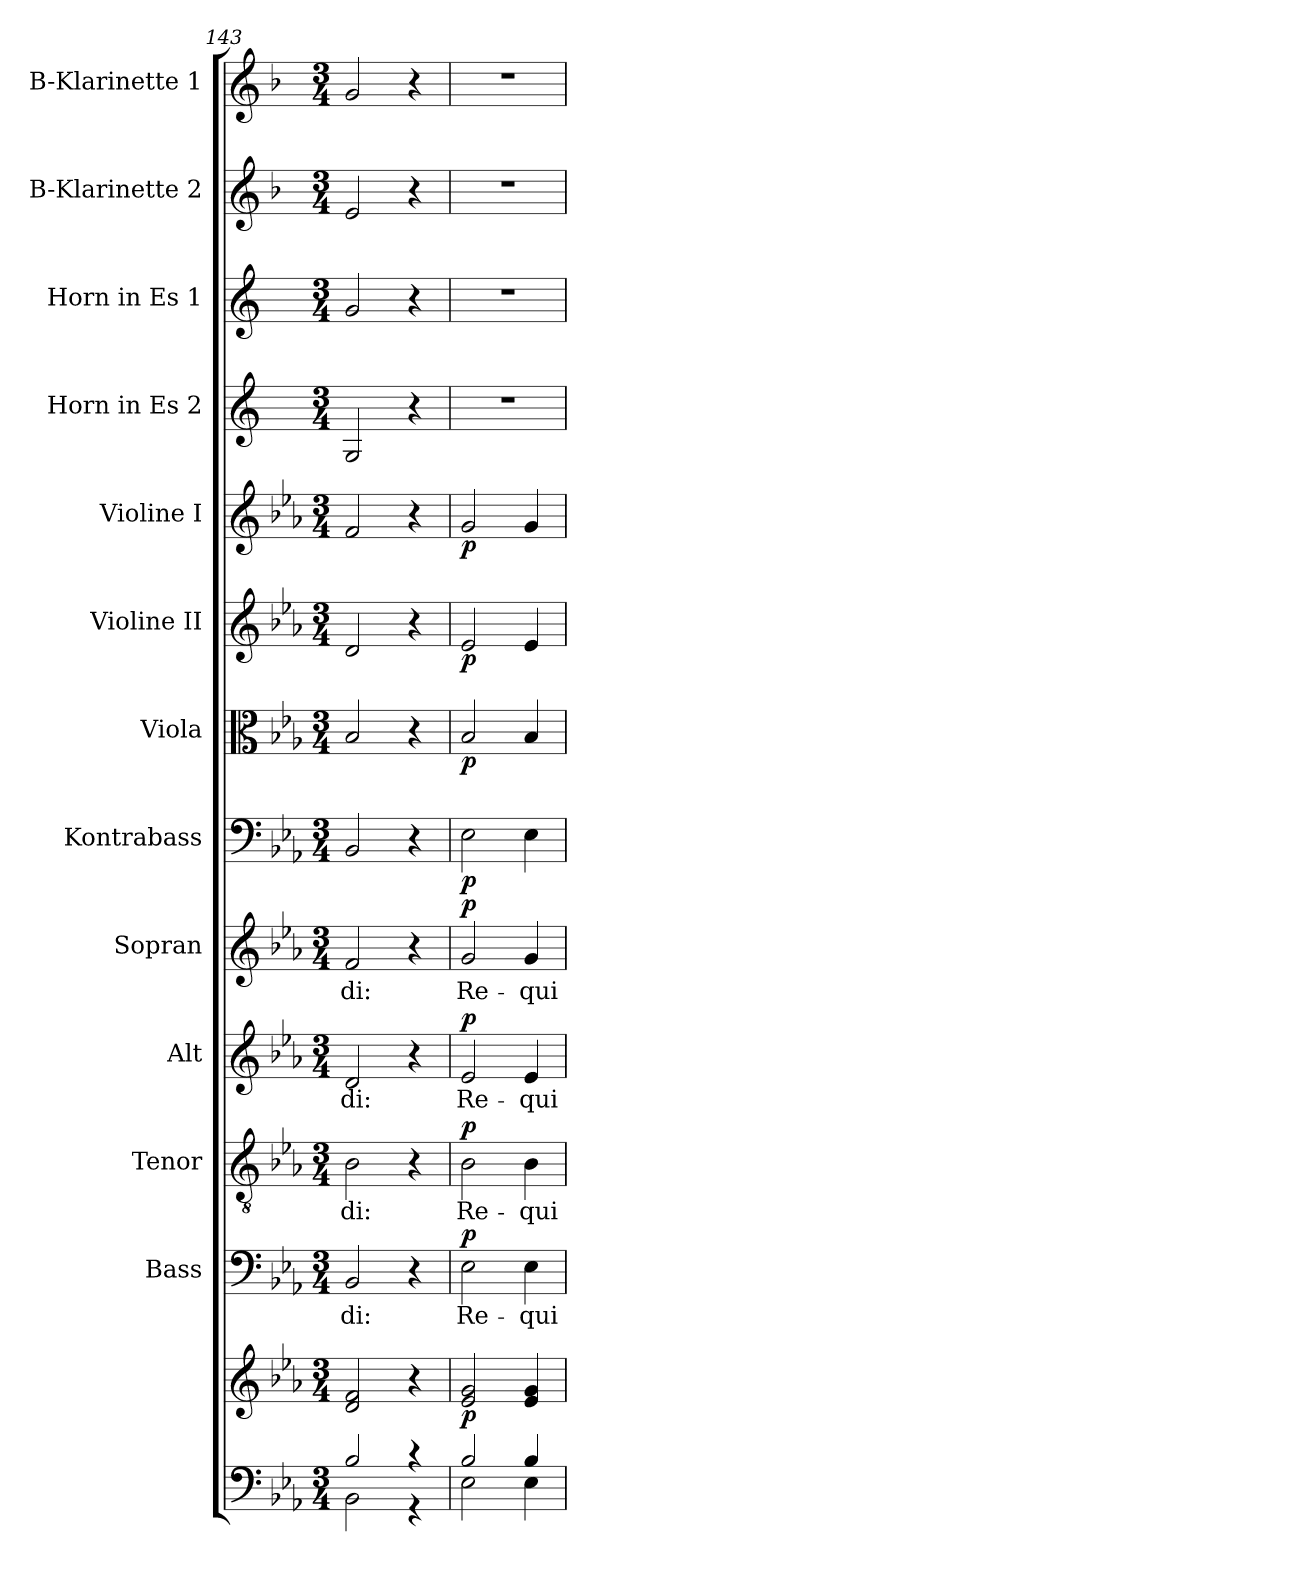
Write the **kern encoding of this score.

**kern	**kern	**dynam	**kern	**text	**dynam	**kern	**text	**dynam	**kern	**text	**dynam	**kern	**text	**dynam	**kern	**dynam	**kern	**dynam	**kern	**dynam	**kern	**dynam	**kern	**kern	**kern	**kern
*part13	*part13	*part13	*part12	*part12	*part12	*part11	*part11	*part11	*part10	*part10	*part10	*part9	*part9	*part9	*part8	*part8	*part7	*part7	*part6	*part6	*part5	*part5	*part4	*part3	*part2	*part1
*staff14	*staff13	*staff13/14	*staff12	*staff12	*staff12	*staff11	*staff11	*staff11	*staff10	*staff10	*staff10	*staff9	*staff9	*staff9	*staff8	*staff8	*staff7	*staff7	*staff6	*staff6	*staff5	*staff5	*staff4	*staff3	*staff2	*staff1
*	*	*	*I"Bass	*	*	*I"Tenor	*	*	*I"Alt	*	*	*I"Sopran	*	*	*I"Kontrabass	*	*I"Viola	*	*I"Violine II	*	*I"Violine I	*	*I"Horn in Es 2	*I"Horn in Es 1	*I"B-Klarinette 2	*I"B-Klarinette 1
*	*	*	*I'B.	*	*	*I'T.	*	*	*I'A.	*	*	*I'S.	*	*	*I'Kb.	*	*I'Vla.	*	*I'Vl. II	*	*I'Vl. I	*	*	*	*I'B Kl. 2	*I'B Kl. 1
*clefF4	*clefG2	*	*clefF4	*	*	*clefGv2	*	*	*clefG2	*	*	*clefG2	*	*	*clefF4	*	*clefC3	*	*clefG2	*	*clefG2	*	*clefG2	*clefG2	*clefG2	*clefG2
*	*	*	*	*	*	*	*	*	*	*	*	*	*	*	*ITrd7c12	*	*	*	*	*	*	*	*ITrd5c9	*ITrd5c9	*ITrd1c2	*ITrd1c2
*k[b-e-a-]	*k[b-e-a-]	*	*k[b-e-a-]	*	*	*k[b-e-a-]	*	*	*k[b-e-a-]	*	*	*k[b-e-a-]	*	*	*k[b-e-a-]	*	*k[b-e-a-]	*	*k[b-e-a-]	*	*k[b-e-a-]	*	*k[b-e-a-]	*k[b-e-a-]	*k[b-e-a-]	*k[b-e-a-]
*E-:	*E-:	*	*E-:	*	*	*E-:	*	*	*E-:	*	*	*E-:	*	*	*E-:	*	*E-:	*	*E-:	*	*E-:	*	*E-:	*E-:	*E-:	*E-:
*M3/4	*M3/4	*	*M3/4	*	*	*M3/4	*	*	*M3/4	*	*	*M3/4	*	*	*M3/4	*	*M3/4	*	*M3/4	*	*M3/4	*	*M3/4	*M3/4	*M3/4	*M3/4
=143	=143	=143	=143	=143	=143	=143	=143	=143	=143	=143	=143	=143	=143	=143	=143	=143	=143	=143	=143	=143	=143	=143	=143	=143	=143	=143
*^	*	*	*	*	*	*	*	*	*	*	*	*	*	*	*	*	*	*	*	*	*	*	*	*	*	*
!	!	!	!	!	!LO:LY:b	!	!	!LO:LY:b	!	!	!LO:LY:b	!	!	!LO:LY:b	!	!	!	!	!	!	!	!	!	!	!	!	!
2B-/	2BB-\	2d/ 2f/	.	2BB-/	-di:	.	2B-\	-di:	.	2d/	-di:	.	2f/	-di:	.	2BBB-/	.	2B-/	.	2d/	.	2f/	.	2BB-/	2B-/	2d/	2f/
4r	4r	4r	.	4r	.	.	4r	.	.	4r	.	.	4r	.	.	4r	.	4r	.	4r	.	4r	.	4r	4r	4r	4r
=144	=144	=144	=144	=144	=144	=144	=144	=144	=144	=144	=144	=144	=144	=144	=144	=144	=144	=144	=144	=144	=144	=144	=144	=144	=144	=144	=144
!	!	!	!LO:DY:b	!	!LO:LY:b	!LO:DY:a	!	!LO:LY:b	!LO:DY:a	!	!LO:LY:b	!LO:DY:a	!	!LO:LY:b	!LO:DY:a	!	!LO:DY:b	!	!LO:DY:b	!	!LO:DY:b	!	!LO:DY:b	!	!	!	!
2B-/	2E-\	2e-/ 2g/	p	2E-\	Re-	p	2B-\	Re-	p	2e-/	Re-	p	2g/	Re-	p	2EE-\	p	2B-/	p	2e-/	p	2g/	p	2.r	2.r	2.r	2.r
!	!	!	!	!	!LO:LY:b	!	!	!LO:LY:b	!	!	!LO:LY:b	!	!	!LO:LY:b	!	!	!	!	!	!	!	!	!	!	!	!	!
4B-/	4E-\	4e-/ 4g/	.	4E-\	-qui-	.	4B-\	-qui-	.	4e-/	-qui-	.	4g/	-qui-	.	4EE-\	.	4B-/	.	4e-/	.	4g/	.	.	.	.	.
*v	*v	*	*	*	*	*	*	*	*	*	*	*	*	*	*	*	*	*	*	*	*	*	*	*	*	*	*
=	=	=	=	=	=	=	=	=	=	=	=	=	=	=	=	=	=	=	=	=	=	=	=	=	=	=
*-	*-	*-	*-	*-	*-	*-	*-	*-	*-	*-	*-	*-	*-	*-	*-	*-	*-	*-	*-	*-	*-	*-	*-	*-	*-	*-
